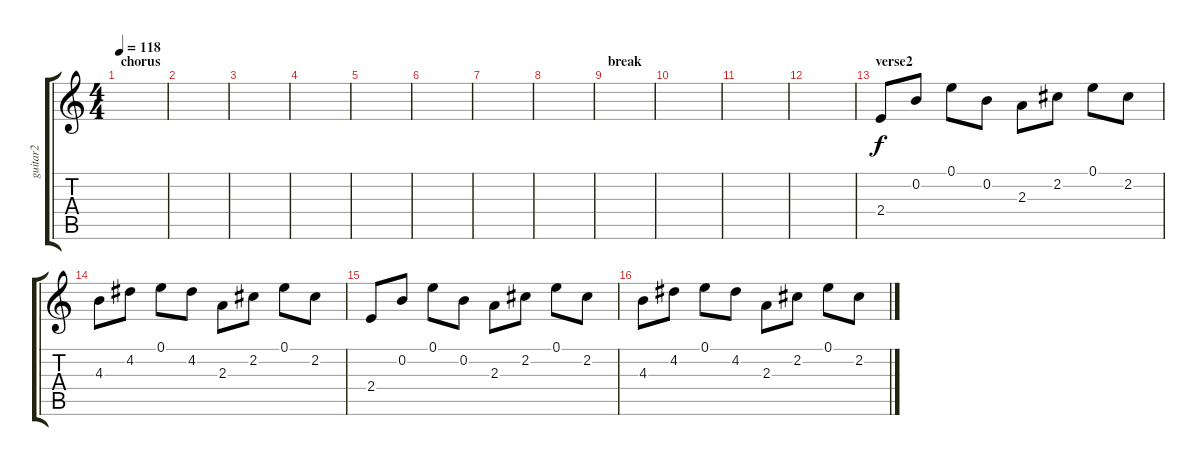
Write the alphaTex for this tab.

\track ("guitar2" "guitar2") {instrument electricguitarclean}
\staff {score tabs}
\tuning (E4 B3 G3 D3 A2 E2) {hide}
\ts (4 4)
\section ("" "chorus")
\tempo 118
\clef g2
\ks c
|
|
|
|
|
|
|
|
\section ("" "break")
|
|
|
|
\section ("" "verse2")
2.4.8 0.2.8 0.1.8 0.2.8 2.3.8 2.2.8 0.1.8 2.2.8 |
4.3.8 4.2.8 0.1.8 4.2.8 2.3.8 2.2.8 0.1.8 2.2.8 |
2.4.8 0.2.8 0.1.8 0.2.8 2.3.8 2.2.8 0.1.8 2.2.8 |
4.3.8 4.2.8 0.1.8 4.2.8 2.3.8 2.2.8 0.1.8 2.2.8
